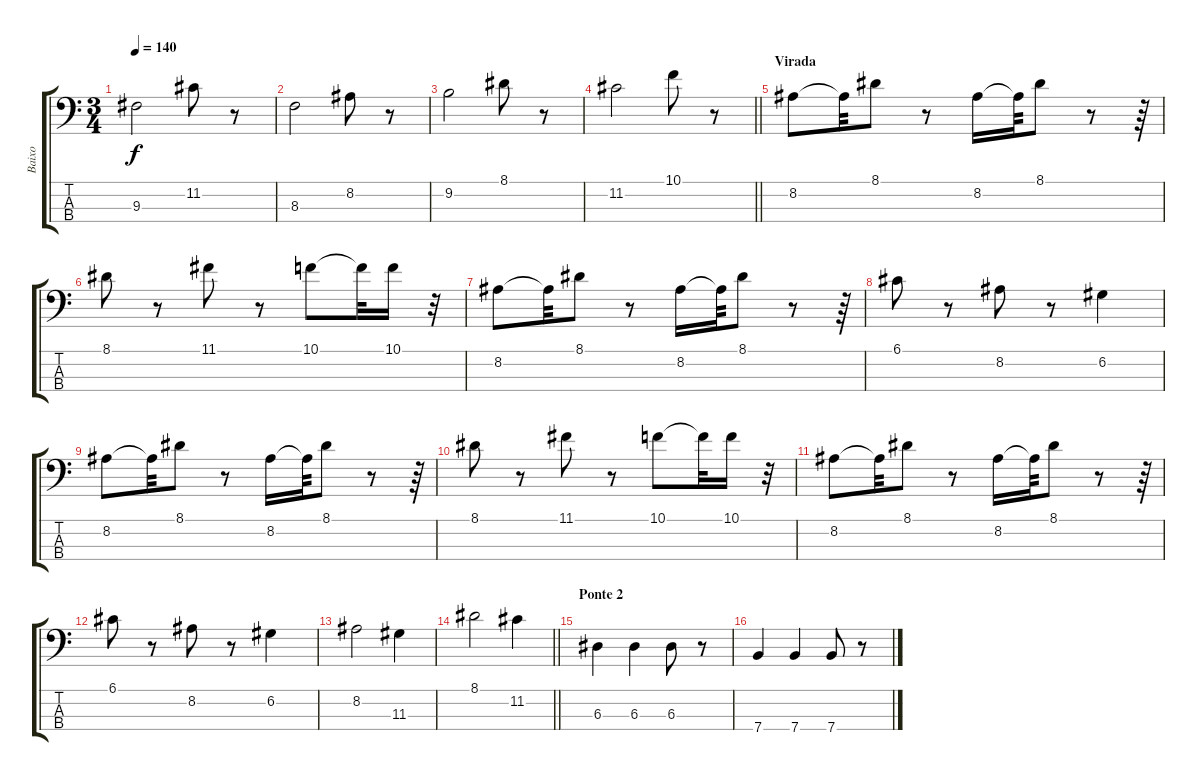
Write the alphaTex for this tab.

\track ("Baixo" "Baixo") {instrument electricbasspick}
\staff {score tabs}
\tuning (G2 D2 A1 E1) {hide}
\ts (3 4)
\tempo 140
\clef f4
\ks c
9.3.2{dy f} 11.2.8 r.8 |
8.3.2 8.2.8 r.8 |
9.2.2 8.1.8 r.8 |
\barLineRight lightlight
11.2.2 10.1.8 r.8 |
\section ("" "Virada")
8.2.8 8.2{t}.32 8.1.8 r.8 8.2.16 8.2{t}.64 8.1.8 r.8 r.64 |
8.1.8 r.8 11.1.8 r.8 10.1.8 10.1{t}.32 10.1.16 r.32 |
8.2.8 8.2{t}.32 8.1.8 r.8 8.2.16 8.2{t}.64 8.1.8 r.8 r.64 |
6.1.8 r.8 8.2.8 r.8 6.2.4 |
8.2.8 8.2{t}.32 8.1.8 r.8 8.2.16 8.2{t}.64 8.1.8 r.8 r.64 |
8.1.8 r.8 11.1.8 r.8 10.1.8 10.1{t}.32 10.1.16 r.32 |
8.2.8 8.2{t}.32 8.1.8 r.8 8.2.16 8.2{t}.64 8.1.8 r.8 r.64 |
6.1.8 r.8 8.2.8 r.8 6.2.4 |
8.2.2 11.3.4 |
\barLineRight lightlight
8.1.2 11.2.4 |
\section ("" "Ponte 2")
6.3.4 6.3.4 6.3.8 r.8 |
7.4.4 7.4.4 7.4.8 r.8
